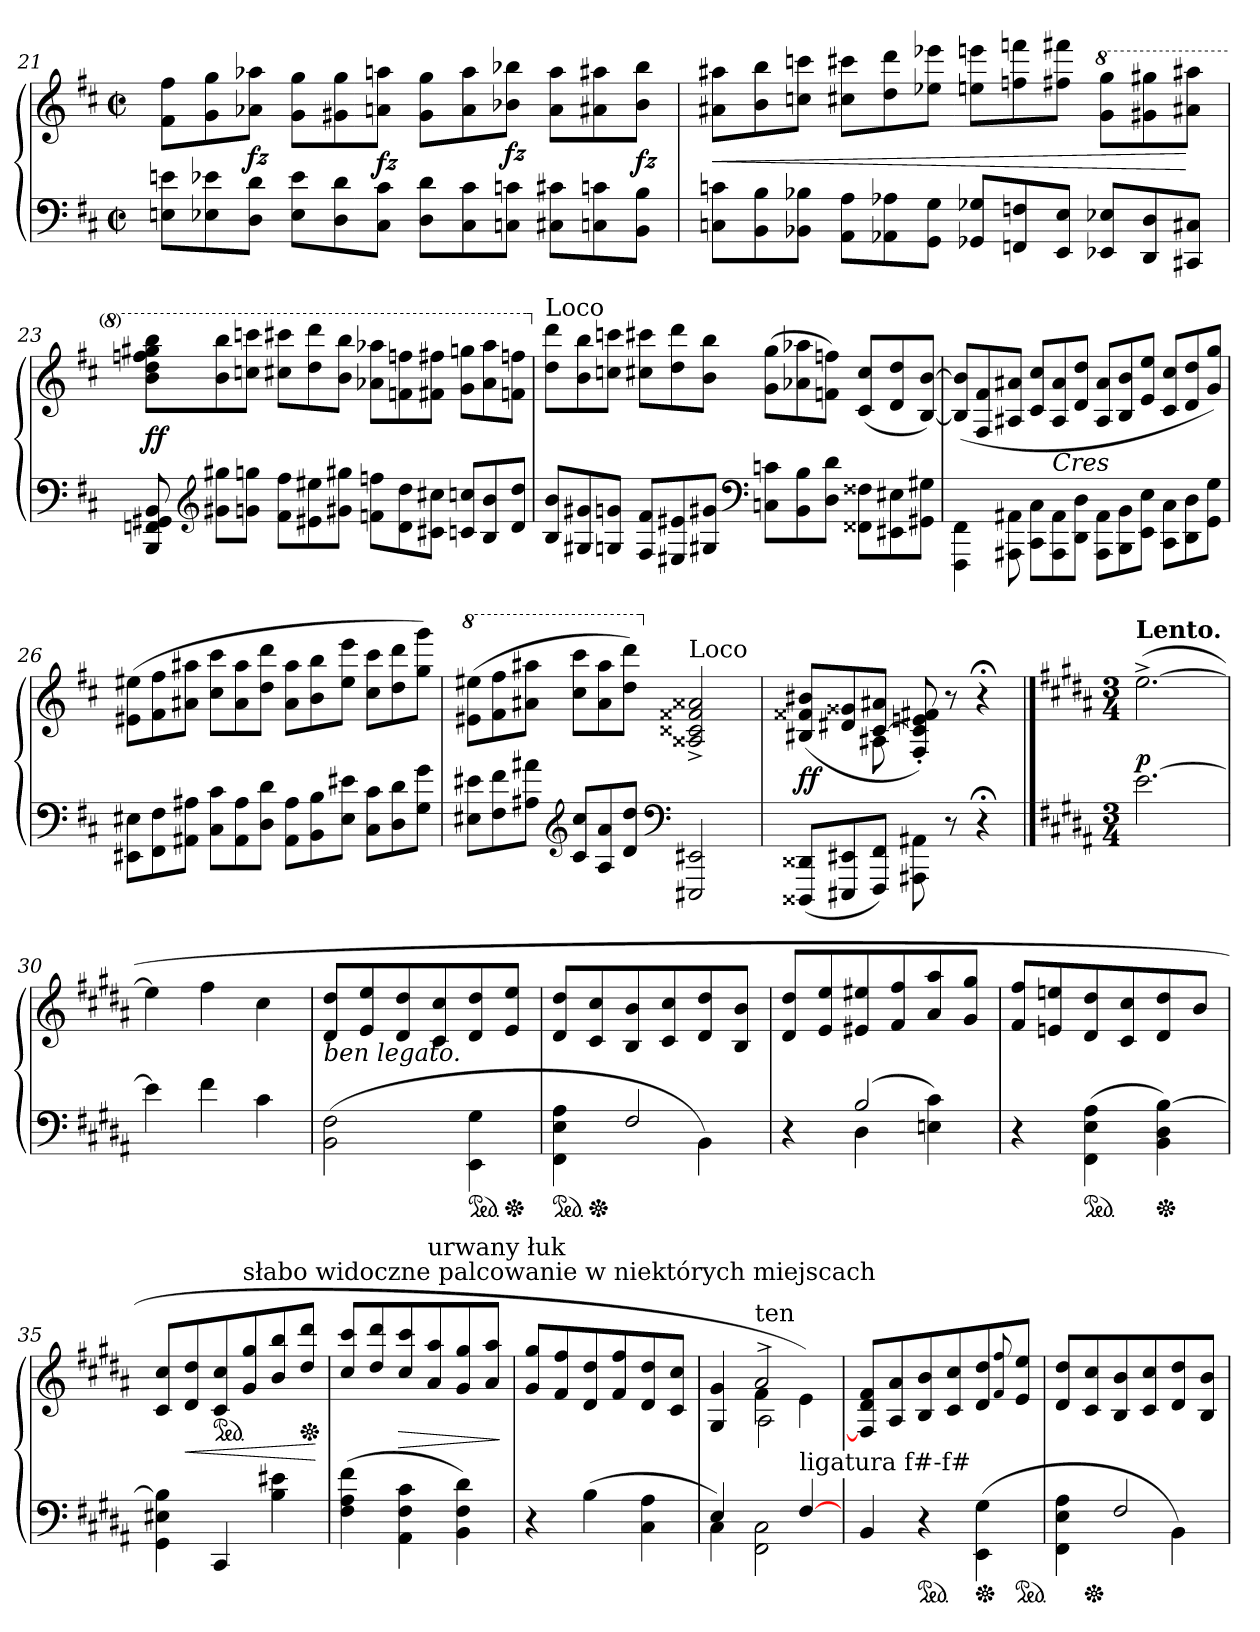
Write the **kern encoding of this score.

**kern	**kern	**dynam
*part1	*part1	*part1
*staff2	*staff1	*staff1/2
*clefF4	*clefG2	*
*k[f#c#]	*k[f#c#]	*
*M2/2	*M2/2	*
*met(c|)	*met(c|)	*
*Xtuplet	*Xtuplet	*
=21	=21	=21
12En 12enL	12f# 12ff#L	.
12E-X 12e-X	12g 12gg	.
12D 12dJ	12a-X 12aa-XJ	fz
12E- 12e-L	12g 12ggL	.
12D 12d	12g#X 12gg	.
12C# 12c#J	12an 12aanJ	fz
12D 12dL	12g# 12ggL	.
12C# 12c#	12a 12aa	.
12Cn 12cnJ	12b-X 12bb-XJ	fz
12C#X 12c#XL	12a 12aaL	.
12Cn 12cn	12a#X 12aa#X	.
12BB 12BJ	12b- 12bb-J	fz
=22	=22	=22
12Cn 12cnL	12a#X 12aa#XL	<
12BB 12B	12b 12bb	.
12BB-X 12B-XJ	12ccn 12cccnJ	.
12AA 12AL	12cc#X 12ccc#XL	.
12AA-X 12A-X	12dd 12ddd	.
12GG 12GJ	12ee-X 12eee-XJ	.
12GG-X 12G-XL	12een 12eeenL	.
12FFn 12Fn	12ffn 12fffn	.
12EE 12EJ	12ff#X 12fff#XJ	.
*	*8va	*
12EE-X 12E-XL	12gg 12gggL	.
12DD 12D	12gg#X 12ggg#X	.
12CC#X 12C#XJ	12aa#X 12aaa#XJ	[
=23	=23	=23
12BBB 12FFn 12GG#X 12BB	12bb 12ddd 12fffn 12ggg#X 12bbbL	ff
*clefG2	*	*
12g#X 12gg#XL	12bb 12bbb	.
12gn 12ggnJ	12cccn 12ccccnJ	.
12f# 12ff#L	12ccc#X 12cccc#XL	.
12e#X 12ee#X	12ddd 12dddd	.
12g#X 12gg#XJ	12bb 12bbbJ	.
12fn\ 12ffn\L	12aa-X 12aaa-XL	.
12d 12dd	12ffn 12fffn	.
12c#X 12cc#XJ	12ff#X 12fff#XJ	.
12cn 12ccnL	12gg 12gggnL	.
12B 12b	12aa- 12aaa-	.
12d 12ddJ	12ffn 12fffnJ	.
=24	=24	=24
*	*X8va	*
!	!LO:TX:a:t=Loco	!
12B 12bL	12dd 12dddL	.
12G#X 12g#X	12b 12bb	.
12Gn 12gnJ	12ccn 12cccnJ	.
12F# 12f#L	12cc#X 12ccc#XL	.
12E#X 12e#X	12dd 12ddd	.
12G#X 12g#XJ	12b 12bbJ	.
*clefF4	*	*
12Cn 12cnL	(12g 12ggL	.
12BB 12B	12a-X 12aa-X	.
12D 12dJ	12fn 12ffnJ)	.
12FF##X\ 12F##X\L	(>12c# 12cc#L	.
12EE#X 12E#X	12d 12dd	.
12GG#X 12G#XJ	[12B [12bJ)	.
=25	=25	=25
6FFF#\ 6FF#\	(>12B] 12b]L	.
.	12F#/ 12f#/	.
12AAA#X\ 12AA#X\	12A#X 12a#XJ	.
12CC#\ 12C#\L	12c# 12cc#L	.
!	!LO:TX:c:i:t=Cres	!
12AAA#\ 12AA#\	12A#/ 12a#/	.
12DD 12DJ	12d 12ddJ	.
12AAA#\ 12AA#\L	12A#/ 12a#/L	.
12BBB\ 12BB\	12B/ 12b/	.
12EE 12EJ	12e 12eeJ	.
12CC#\ 12C#\L	12c# 12cc#L	.
12DD 12D	12d 12dd	.
12GG 12GJ	12g 12ggJ)	.
=26	=26	=26
12EE#X\ 12E#X\L	(12e#X 12ee#XL	.
12FF# 12F#	12f# 12ff#	.
12AA#X 12A#XJ	12a#X 12aa#XJ	.
12C# 12c#L	12cc# 12ccc#L	.
12AA# 12A#	12a# 12aa#	.
12D 12dJ	12dd 12dddJ	.
12AA# 12A#L	12a# 12aa#L	.
12BB 12B	12b 12bb	.
12E# 12e#XJ	12ee# 12eeeJ	.
12C# 12c#L	12cc# 12ccc#L	.
12D 12d	12dd 12ddd	.
12G 12gJ	12gg 12gggJ)	.
=27	=27	=27
*	*8va	*
12E#X 12e#XL	(>12ee#X 12eee#XL	.
12F# 12f#	12ff# 12fff#	.
12A#X 12a#XJ	12aa#X 12aaa#XJ	.
*clefG2	*	*
12c# 12cc#L	12ccc# 12cccc#L	.
12A# 12a#	12aa# 12aaa#	.
12d 12ddJ	12ddd 12ddddJ)	.
*clefF4	*	*
*	*X8va	*
!	!LO:TX:a:t=Loco	!
2EEE#X 2EE#X	2A##X^< 2c##X^< 2f##X^< 2a##X^<	.
=28	=28	=28
*	*^	*
(12DDD##X/ 12DD##X/L	(>12B#X 12f##X 12b#XL	6rDyy	ff
12EEE#X/ 12EE#X/	12d#X 12g##X	.	.
12FFF#/ 12FF#/J)	[12c# 12a#XJ	12A#X	.
8AAA#X\ 8AA#X\	8F#'>/ 8c#]'>/ 8en'>/ 8f#X'>/)	2ryy	.
8r	8r	.	.
4r;<	4r;<	.	.
*	*v	*v	*
==29	==29	==29
*k[f#c#g#d#a#]	*k[f#c#g#d#a#]	*
*M3/4	*M3/4	*
!	!LO:TX:a:B:t=Lento.	!
[2.e	(>[2.ee^<	p
=30	=30	=30
4e]	4ee]	.
4f#	4ff#	.
4c#	4cc#	.
=31	=31	=31
!	!LO:TX:b:i:t=ben legato.	!
(>2BB 2F#	8d# 8dd#L	.
.	8e 8ee	.
.	8d# 8dd#	.
.	8c# 8cc#	.
*ped	*	*
4EE\ 4G#\	8d# 8dd#	.
*Xped	*	*
.	8e 8eeJ	.
=32	=32	=32
*^	*	*
*ped	*	*	*
4reyy	4FF#\ 4E\ 4A#\	8d# 8dd#L	.
*Xped	*	*	*
.	.	8c# 8cc#	.
2F#/	4rEEyy	8B 8b	.
.	.	8c# 8cc#	.
.	4BB)	8d# 8dd#	.
.	.	8B 8bJ	.
=33	=33	=33	=33
4reyy	4r	8d#/ 8dd#/L	.
.	.	8e/ 8ee/	.
(>2B	4D#	8e#X/ 8ee#X/	.
.	.	8f#/ 8ff#/	.
.	4En 4c#)	8a#/ 8aa#/	.
.	.	8g#/ 8gg#/J	.
*v	*v	*	*
=34	=34	=34
4r	8f# 8ff#L	.
.	8en 8een	.
*ped	*	*
(>4FF#\ 4E\ 4A#\	8d# 8dd#	.
.	8c# 8cc#	.
*Xped	*	*
4BB 4D# [4B)	8d# 8dd#	.
.	8bJ	.
=35	=35	=35
4GG# 4E#X 4B]	8c#/ 8cc#/L	.
.	8d#/ 8dd#/	<
*	*ped	*
4CC#	8c#/ 8cc#/	.
!	!LO:TX:a:t=słabo widoczne palcowanie w niektórych miejscach	!
.	8g#/ 8gg#/	.
4B 4e#X	8b/ 8bb/	.
*	*Xped	*
.	8dd#/ 8ddd#/J	.
.	.	[
=36	=36	=36
(>4F#\ 4A#\ 4f#\	8cc#/ 8ccc#/L	.
.	8dd#/ 8ddd#/	.
4AA# 4F# 4c#	8cc#/ 8ccc#/	>
!	!LO:TX:a:t=urwany łuk	!
.	8a#/ 8aa#/	.
4BB 4F# 4d#)	8g#/ 8gg#/	.
.	8a#/ 8aa#/J	.
.	.	]
=37	=37	=37
4r	8g# 8gg#L	.
.	8f# 8ff#	.
(>4B	8d# 8dd#	.
.	8f# 8ff#	.
4C# 4A#	8d# 8dd#	.
.	8c# 8cc#J	.
=38	=38	=38
*^	*^	*
*	*	*	*^	*
4E)	4C#	4G# 4g#	4ryy	4ryy	.
!	!	!LO:TX:a:t=ten	!	!	!
4rFyy	2FF# 2C#	2a#	4f#	2A#^<\	.
!LO:TX:a:t=ligatura f#-f#	!	!	!	!	!
[4F#/	.	.	4e\)	.	.
*	*	*	*v	*v	*
=39	=39	=39	=39	=39
!	!	!LO:TX:a:i:t=sempre piano	!	!
*	*	*v	*v	*
4ryy	4BB	8F#]/ 8d#/ 8f#/L	.
.	.	8A# 8a#	.
*ped	*	*	*
4rAyy	4r	8B 8b	.
.	.	8c# 8cc#	.
*Xped	*	*	*
(>4EE\ 4G#\	4ryy	8d# 8dd#	.
.	.	8qqf#/ 8qqff#/	.
*ped	*	*	*
.	.	8e 8eeJ	.
=40	=40	=40	=40
4FF#\ 4E\ 4A#\	4ryy	8d# 8dd#L	.
*Xped	*	*	*
.	.	8c# 8cc#	.
2F#	4rCCyy	8B 8b	.
.	.	8c# 8cc#	.
.	4BB)	8d# 8dd#	.
.	.	8B 8bJ	.
*v	*v	*	*
=	=	=
*-	*-	*-
